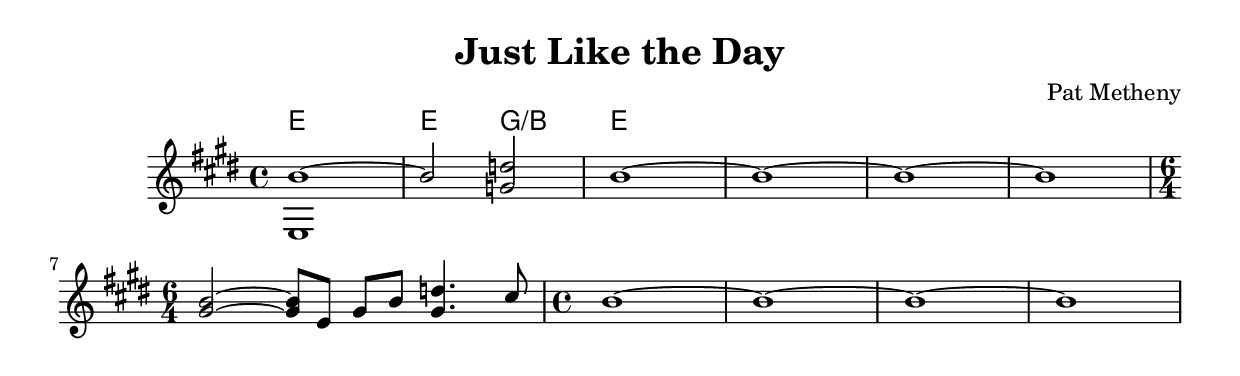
\version "2.24.2"
\header {
  title = "Just Like the Day"
  composer = "Pat Metheny"
}

changes = \chordmode {
  \set noChordSymbol = ""
  e1 e2 g2:/b e1
}
<<
\new ChordNames \changes
\new Staff <<
  \new Voice = "fingers"
    \relative {
      \voiceOne
      \clef treble
      \time 4/4
      \key e \major
      b'1~
      b2 <d g,>2
      b1~b1~b1~b1 \break
      \time 6/4 <b gis>2~<b gis>8 e, gis b <d gis,>4. cis8
      \time 4/4 b1~b1~b1~b1
    }
  \new Voice = "thumb"
    \relative { \voiceTwo e1 }
  >>
>>
